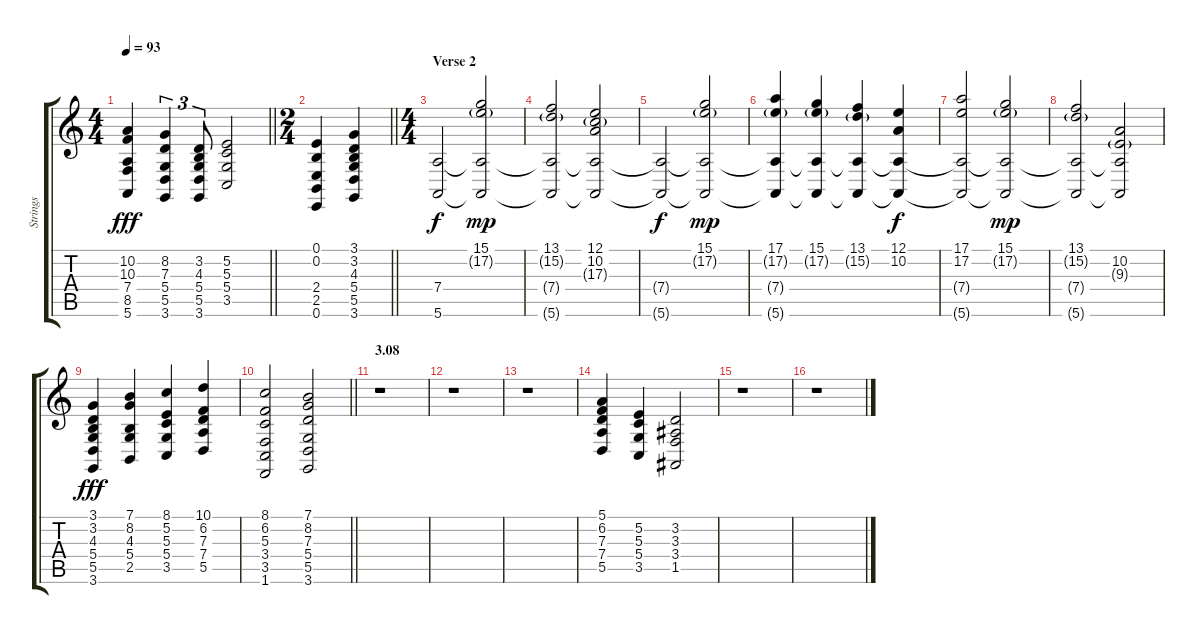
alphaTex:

\track ("Strings" "Strings") {instrument stringensemble1}
\staff {score tabs}
\tuning (E4 B3 G3 D3 A2 E2) {hide}
\ts (4 4)
\tempo 93
\clef g2
\barLineRight lightlight
\ks c
(10.2 10.3 7.4 8.5 5.6).4{dy fff} (8.2 7.3 5.4 5.5 3.6).4{tu (3 2)} (3.2 4.3 5.4 5.5 3.6).8{tu (3 2)} (5.2 5.3 5.4 3.5).2 |
\ts (2 4)
\barLineRight lightlight
(0.1 0.2 2.4 2.5 0.6).4 (3.1 3.2 4.3 5.4 5.5 3.6).4 |
\ts (4 4)
\section ("" "Verse 2")
(7.4 5.6).2{dy f volume 16 instrument stringensemble2} (15.1 17.2{g} 7.4{t} 5.6{t}).2{dy mp} |
(13.1 15.2{g} 7.4{t} 5.6{t}).2 (12.1 10.2 17.3{g} 7.4{t} 5.6{t}).2 |
(7.4{t} 5.6{t}).2{dy f} (15.1 17.2{g} 7.4{t} 5.6{t}).2{dy mp} |
(17.1 17.2{g} 7.4{t} 5.6{t}).4 (15.1 17.2{g} 7.4{t} 5.6{t}).4 (13.1 15.2{g} 7.4{t} 5.6{t}).4 (12.1 10.2 7.4{t} 5.6{t}).4{dy f} |
(17.1 17.2 7.4{t} 5.6{t}).2 (15.1 17.2{g} 7.4{t} 5.6{t}).2{dy mp} |
(13.1 15.2{g} 7.4{t} 5.6{t}).2 (10.2 9.3{g} 7.4{t} 5.6{t}).2 |
(3.1 3.2 4.3 5.4 5.5 3.6).4{dy fff instrument stringensemble1} (7.1 8.2 4.3 5.4 2.5).4 (8.1 5.2 5.3 5.4 3.5).4 (10.1 6.2 7.3 7.4 5.5).4 |
\barLineRight lightlight
(8.1 6.2 5.3 3.4 3.5 1.6).2 (7.1 8.2 7.3 5.4 5.5 3.6).2 |
\section ("" "3.08")
r.1 |
r.1 |
r.1 |
(5.1 6.2 7.3 7.4 5.5).4{instrument stringensemble1} (5.2 5.3 5.4 3.5).4 (3.2 3.3 3.4 1.5).2 |
r.1 |
r.1
